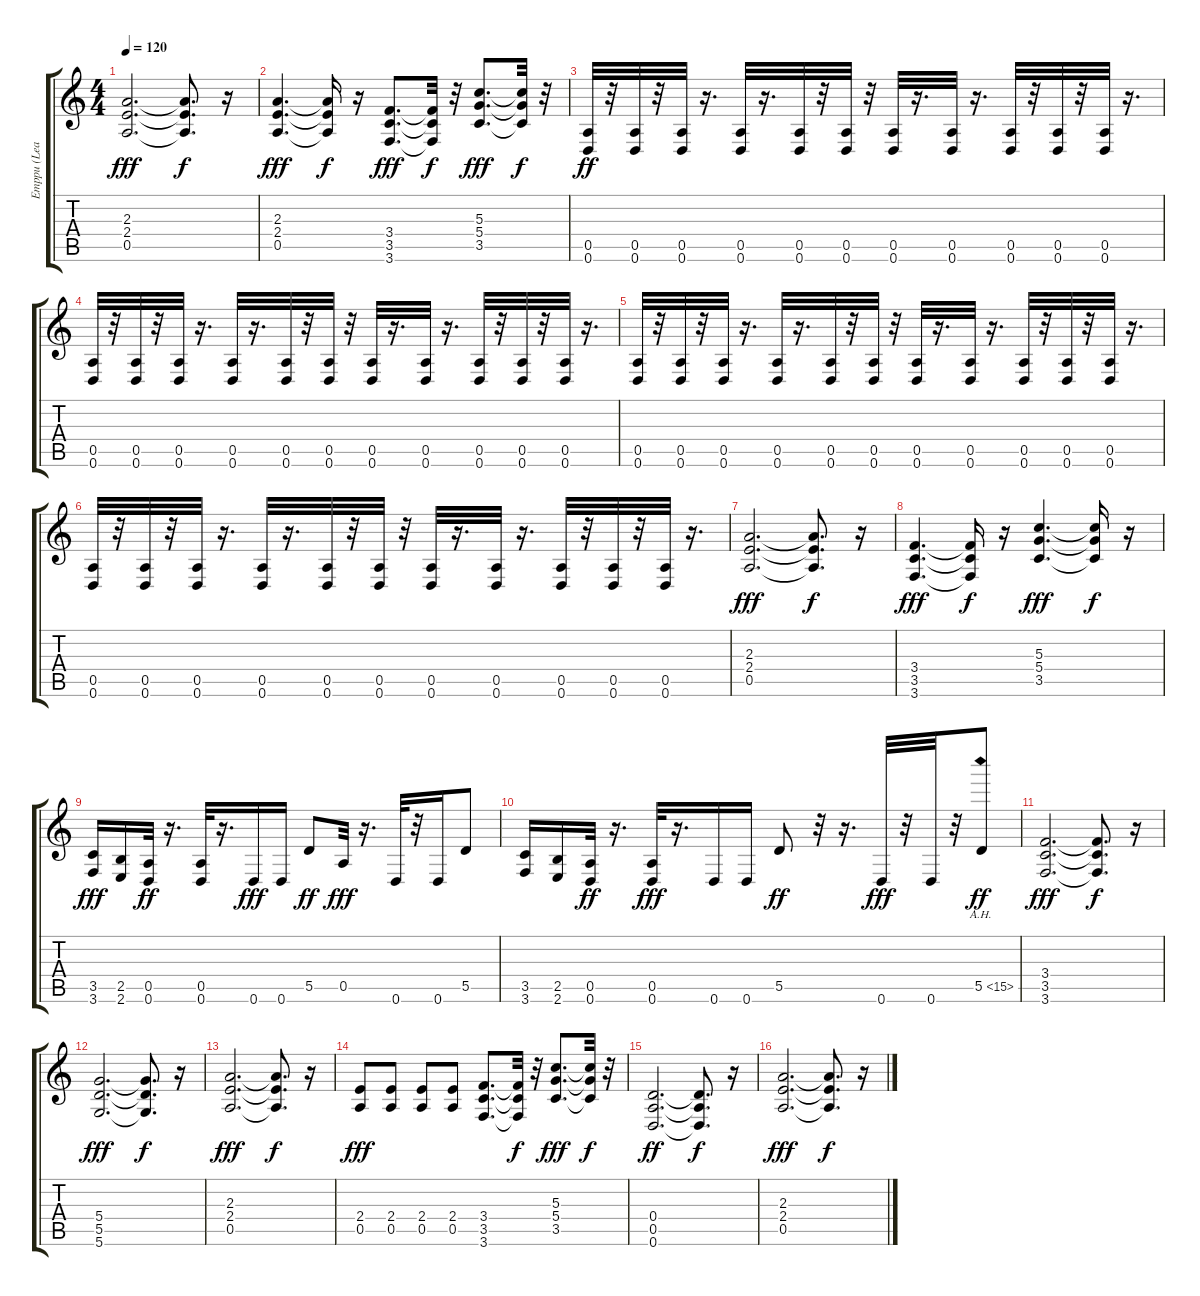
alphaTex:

\track ("Emppu (Lead Guitar)" "Emppu (Lea") {instrument distortionguitar}
\staff {score tabs}
\tuning (E4 B3 G3 D3 A2 D2) {hide}
\ts (4 4)
\tempo 120
\clef g2
\ks c
(2.3 2.4 0.5).2{d dy fff} (2.3{t} 2.4{t} 0.5{t}).8{d dy f} r.16 |
(2.3 2.4 0.5).4{d dy fff} (2.3{t} 2.4{t} 0.5{t}).16{dy f} r.16 (3.4 3.5 3.6).8{d dy fff} (3.4{t} 3.5{t} 3.6{t}).32{dy f} r.32 (5.3 5.4 3.5).8{d dy fff} (5.3{t} 5.4{t} 3.5{t}).32{dy f} r.32 |
(0.5 0.6).32{dy ff} r.32 (0.5 0.6).32 r.32 (0.5 0.6).32 r.16{d} (0.5 0.6).32 r.16{d} (0.5 0.6).32 r.32 (0.5 0.6).32 r.32 (0.5 0.6).32 r.16{d} (0.5 0.6).32 r.16{d} (0.5 0.6).32 r.32 (0.5 0.6).32 r.32 (0.5 0.6).32 r.16{d} |
(0.5 0.6).32 r.32 (0.5 0.6).32 r.32 (0.5 0.6).32 r.16{d} (0.5 0.6).32 r.16{d} (0.5 0.6).32 r.32 (0.5 0.6).32 r.32 (0.5 0.6).32 r.16{d} (0.5 0.6).32 r.16{d} (0.5 0.6).32 r.32 (0.5 0.6).32 r.32 (0.5 0.6).32 r.16{d} |
(0.5 0.6).32 r.32 (0.5 0.6).32 r.32 (0.5 0.6).32 r.16{d} (0.5 0.6).32 r.16{d} (0.5 0.6).32 r.32 (0.5 0.6).32 r.32 (0.5 0.6).32 r.16{d} (0.5 0.6).32 r.16{d} (0.5 0.6).32 r.32 (0.5 0.6).32 r.32 (0.5 0.6).32 r.16{d} |
(0.5 0.6).32 r.32 (0.5 0.6).32 r.32 (0.5 0.6).32 r.16{d} (0.5 0.6).32 r.16{d} (0.5 0.6).32 r.32 (0.5 0.6).32 r.32 (0.5 0.6).32 r.16{d} (0.5 0.6).32 r.16{d} (0.5 0.6).32 r.32 (0.5 0.6).32 r.32 (0.5 0.6).32 r.16{d} |
(2.3 2.4 0.5).2{d dy fff} (2.3{t} 2.4{t} 0.5{t}).8{d dy f} r.16 |
(3.4 3.5 3.6).4{d dy fff} (3.4{t} 3.5{t} 3.6{t}).16{dy f} r.16 (5.3 5.4 3.5).4{d dy fff} (5.3{t} 5.4{t} 3.5{t}).16{dy f} r.16 |
(3.5 3.6).16{dy fff} (2.5 2.6).16 (0.5 0.6).32{dy ff} r.16{d} (0.5 0.6).32 r.16{d} 0.6.16{dy fff} 0.6.16 5.5.8{dy ff} 0.5.32{dy fff} r.16{d} 0.6.32 r.32 0.6.16 5.5.8 |
(3.5 3.6).16 (2.5 2.6).16 (0.5 0.6).32{dy ff} r.16{d} (0.5 0.6).32{dy fff} r.16{d} 0.6.16 0.6.16 5.5.8{dy ff} r.32 r.16{d} 0.6.32{dy fff} r.32 0.6.32 r.32 5.5{ah 10}.8{dy ff} |
(3.4 3.5 3.6).2{d dy fff} (3.4{t} 3.5{t} 3.6{t}).8{d dy f} r.16 |
(5.4 5.5 5.6).2{d dy fff} (5.4{t} 5.5{t} 5.6{t}).8{d dy f} r.16 |
(2.3 2.4 0.5).2{d dy fff} (2.3{t} 2.4{t} 0.5{t}).8{d dy f} r.16 |
(2.4 0.5).8{dy fff} (2.4 0.5).8 (2.4 0.5).8 (2.4 0.5).8 (3.4 3.5 3.6).8{d} (3.4{t} 3.5{t} 3.6{t}).32{dy f} r.32 (5.3 5.4 3.5).8{d dy fff} (5.3{t} 5.4{t} 3.5{t}).32{dy f} r.32 |
(0.4 0.5 0.6).2{d dy ff} (0.4{t} 0.5{t} 0.6{t}).8{d dy f} r.16 |
(2.3 2.4 0.5).2{d dy fff} (2.3{t} 2.4{t} 0.5{t}).8{d dy f} r.16
